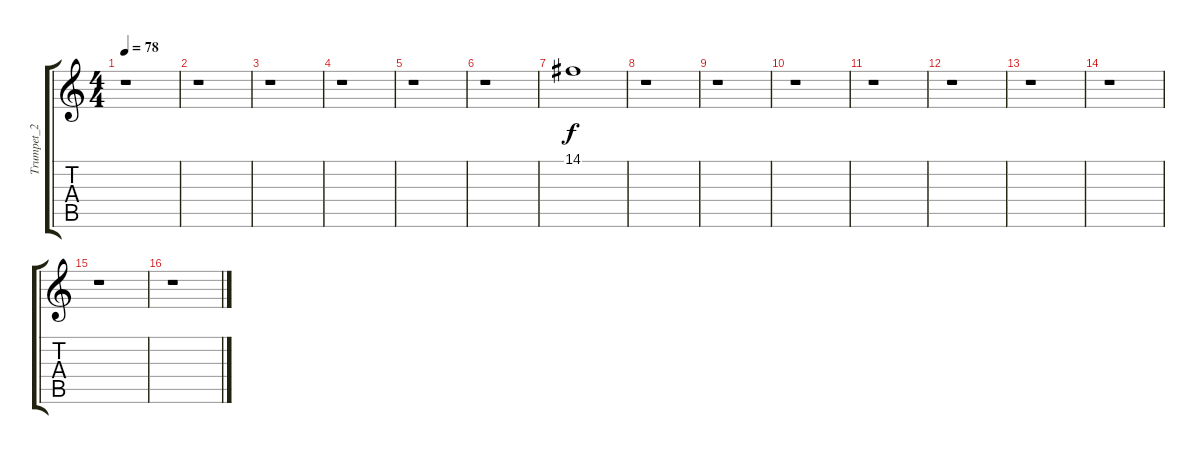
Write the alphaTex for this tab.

\track ("Trumpet_2" "Trumpet_2") {instrument trumpet}
\staff {score tabs}
\tuning (E4 B3 G3 D3 A2 E2) {hide}
\ts (4 4)
\tempo 78
\clef g2
\ks c
r.1{dy f instrument trumpet} |
r.1 |
r.1 |
r.1 |
r.1 |
r.1 |
14.1.1 |
r.1 |
r.1 |
r.1 |
r.1 |
r.1 |
r.1 |
r.1 |
r.1 |
r.1
